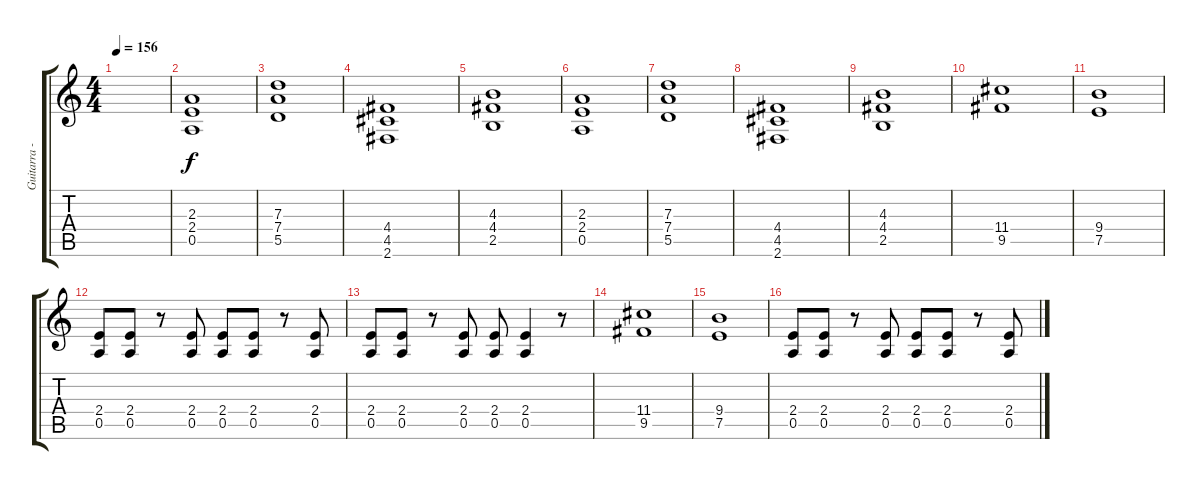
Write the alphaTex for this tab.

\track ("Guitarra - Zé Pedro" "Guitarra -") {instrument distortionguitar}
\staff {score tabs}
\tuning (E4 B3 G3 D3 A2 E2) {hide}
\ts (4 4)
\tempo 156
\clef g2
\ks c
|
(2.3 2.4 0.5).1 |
(7.3 7.4 5.5).1 |
(4.4 4.5 2.6).1 |
(4.3 4.4 2.5).1 |
(2.3 2.4 0.5).1 |
(7.3 7.4 5.5).1 |
(4.4 4.5 2.6).1 |
(4.3 4.4 2.5).1 |
(11.4 9.5).1 |
(9.4 7.5).1 |
(2.4 0.5).8 (2.4 0.5).8 r.8 (2.4 0.5).8 (2.4 0.5).8 (2.4 0.5).8 r.8 (2.4 0.5).8 |
(2.4 0.5).8 (2.4 0.5).8 r.8 (2.4 0.5).8 (2.4 0.5).8 (2.4 0.5).4 r.8 |
(11.4 9.5).1 |
(9.4 7.5).1 |
(2.4 0.5).8 (2.4 0.5).8 r.8 (2.4 0.5).8 (2.4 0.5).8 (2.4 0.5).8 r.8 (2.4 0.5).8
